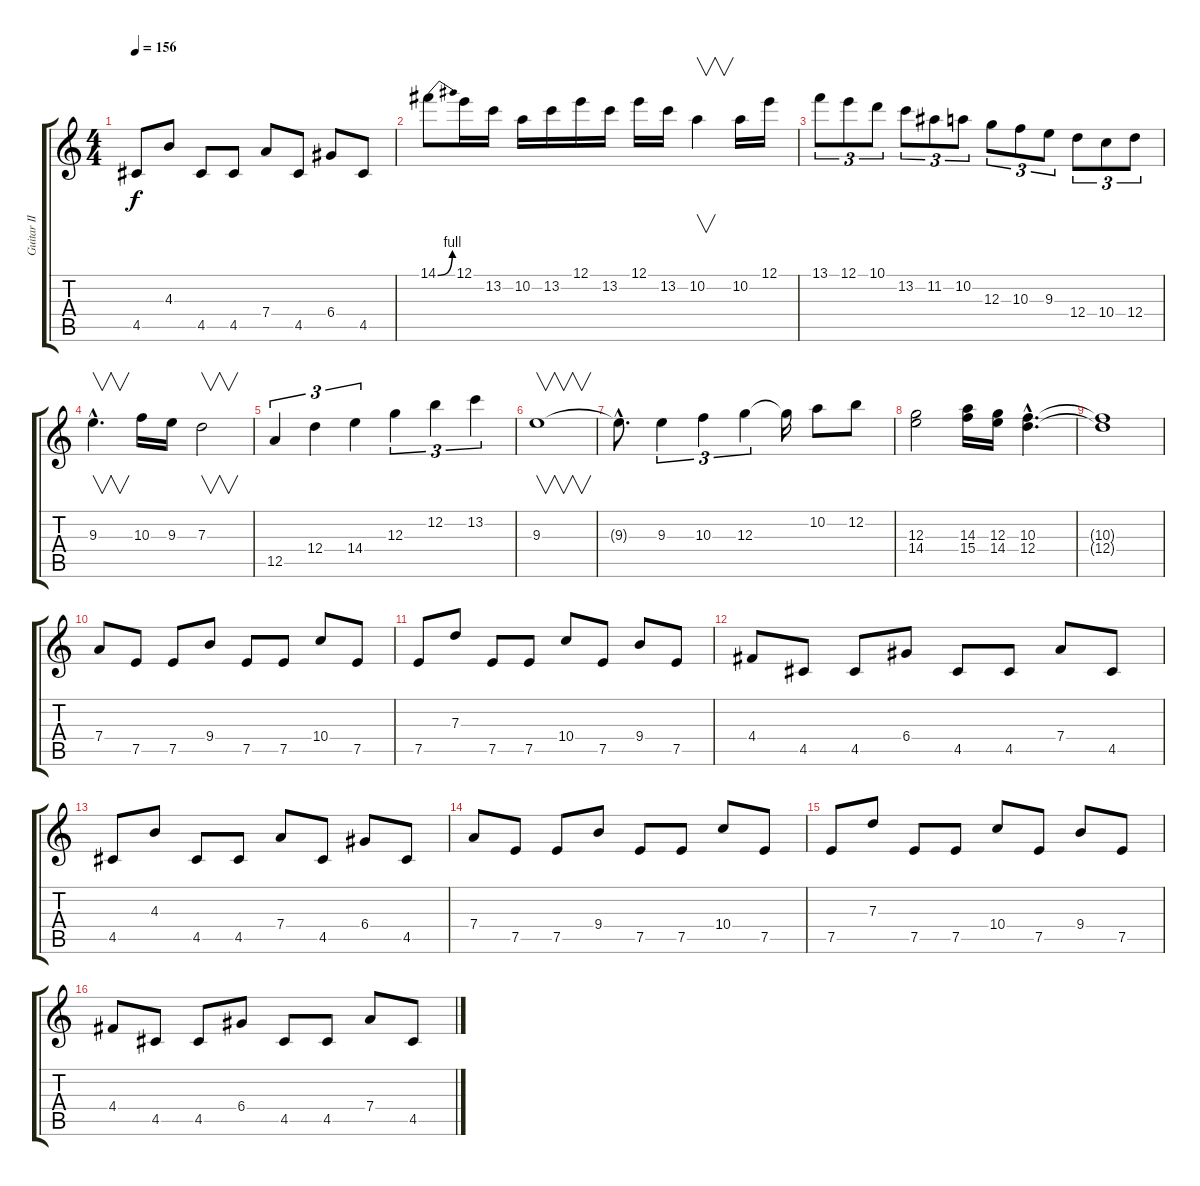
\track ("Guitar II" "Guitar II") {instrument distortionguitar}
\staff {score tabs}
\tuning (E4 B3 G3 D3 A2 E2) {hide}
\ts (4 4)
\tempo 156
\clef g2
\ks c
4.5.8{dy f} 4.3.8 4.5.8 4.5.8 7.4.8 4.5.8 6.4.8 4.5.8 |
14.1{be (bend 0 0 60 4)}.8 12.1.16 13.2.16 10.2.16 13.2.16 12.1.16 13.2.16 12.1.16 13.2.16 10.2.4{v} 10.2.16 12.1.16 |
13.1.8{tu (3 2)} 12.1.8{tu (3 2)} 10.1.8{tu (3 2)} 13.2.8{tu (3 2)} 11.2.8{tu (3 2)} 10.2.8{tu (3 2)} 12.3.8{tu (3 2)} 10.3.8{tu (3 2)} 9.3.8{tu (3 2)} 12.4.8{tu (3 2)} 10.4.8{tu (3 2)} 12.4.8{tu (3 2)} |
9.3{hac}.4{v d} 10.3.16 9.3.16 7.3.2{v} |
12.5.4{tu (3 2)} 12.4.4{tu (3 2)} 14.4.4{tu (3 2)} 12.3.4{tu (3 2)} 12.2.4{tu (3 2)} 13.2.4{tu (3 2)} |
9.3.1{v} |
9.3{hac t}.8{d} 9.3.4{tu (3 2)} 10.3.4{tu (3 2)} 12.3.4{tu (3 2)} 12.3{t}.16 10.2.8 12.2.8 |
(12.3 14.4).2 (14.3 15.4).16 (12.3 14.4).16 (10.3{hac} 12.4{hac}).4{d} |
(10.3{t} 12.4{t}).1 |
7.4.8 7.5.8 7.5.8 9.4.8 7.5.8 7.5.8 10.4.8 7.5.8 |
7.5.8 7.3.8 7.5.8 7.5.8 10.4.8 7.5.8 9.4.8 7.5.8 |
4.4.8 4.5.8 4.5.8 6.4.8 4.5.8 4.5.8 7.4.8 4.5.8 |
4.5.8 4.3.8 4.5.8 4.5.8 7.4.8 4.5.8 6.4.8 4.5.8 |
7.4.8 7.5.8 7.5.8 9.4.8 7.5.8 7.5.8 10.4.8 7.5.8 |
7.5.8 7.3.8 7.5.8 7.5.8 10.4.8 7.5.8 9.4.8 7.5.8 |
4.4.8 4.5.8 4.5.8 6.4.8 4.5.8 4.5.8 7.4.8 4.5.8
